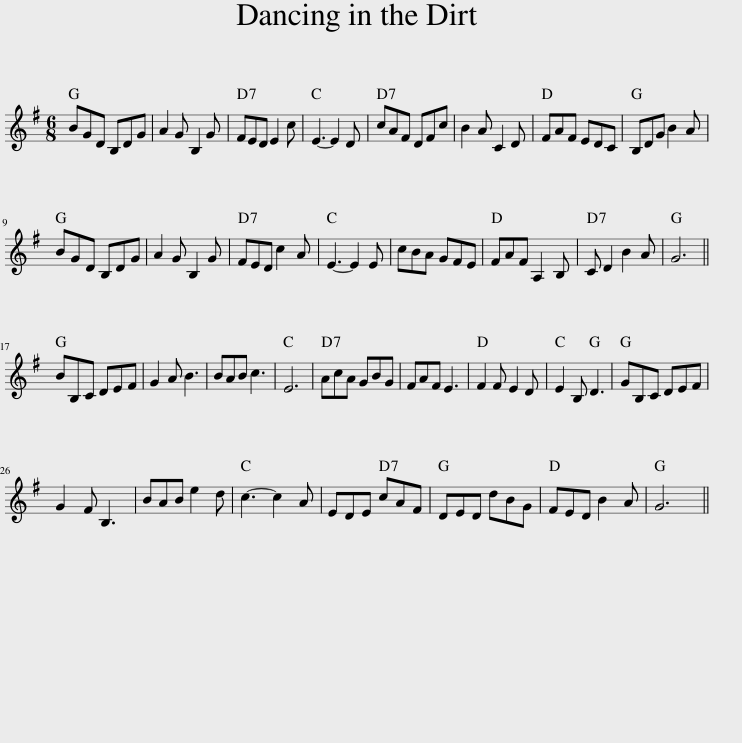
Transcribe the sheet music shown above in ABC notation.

X:1
L:1/8
M:6/8
I:linebreak $
K:G
V:1 treble
V:1
 BGD B,DG | A2 G B,2 G | FED E2 c | E3- E2 D | cAF DFc | %5
 B2 A C2 D | FAF EDC | B,DG B2 A |$ BGD B,DG | A2 G B,2 G | %10
 FED c2 A | E3- E2 E | cBA GFE | FAF A,2 B, | C D2 B2 A | %15
 G6 ||$ BB,C DEF | G2 A B3 | BAB c3 | E6 | %20
 AcA GBG | FAF E3 | F2 F E2 D | E2 B, D3 | GB,C DEF |$ %25
 G2 F B,3 | BAB e2 d | c3- c2 A | EDE cAF | DED dBG | %30
 FED B2 A | G6 || %32
